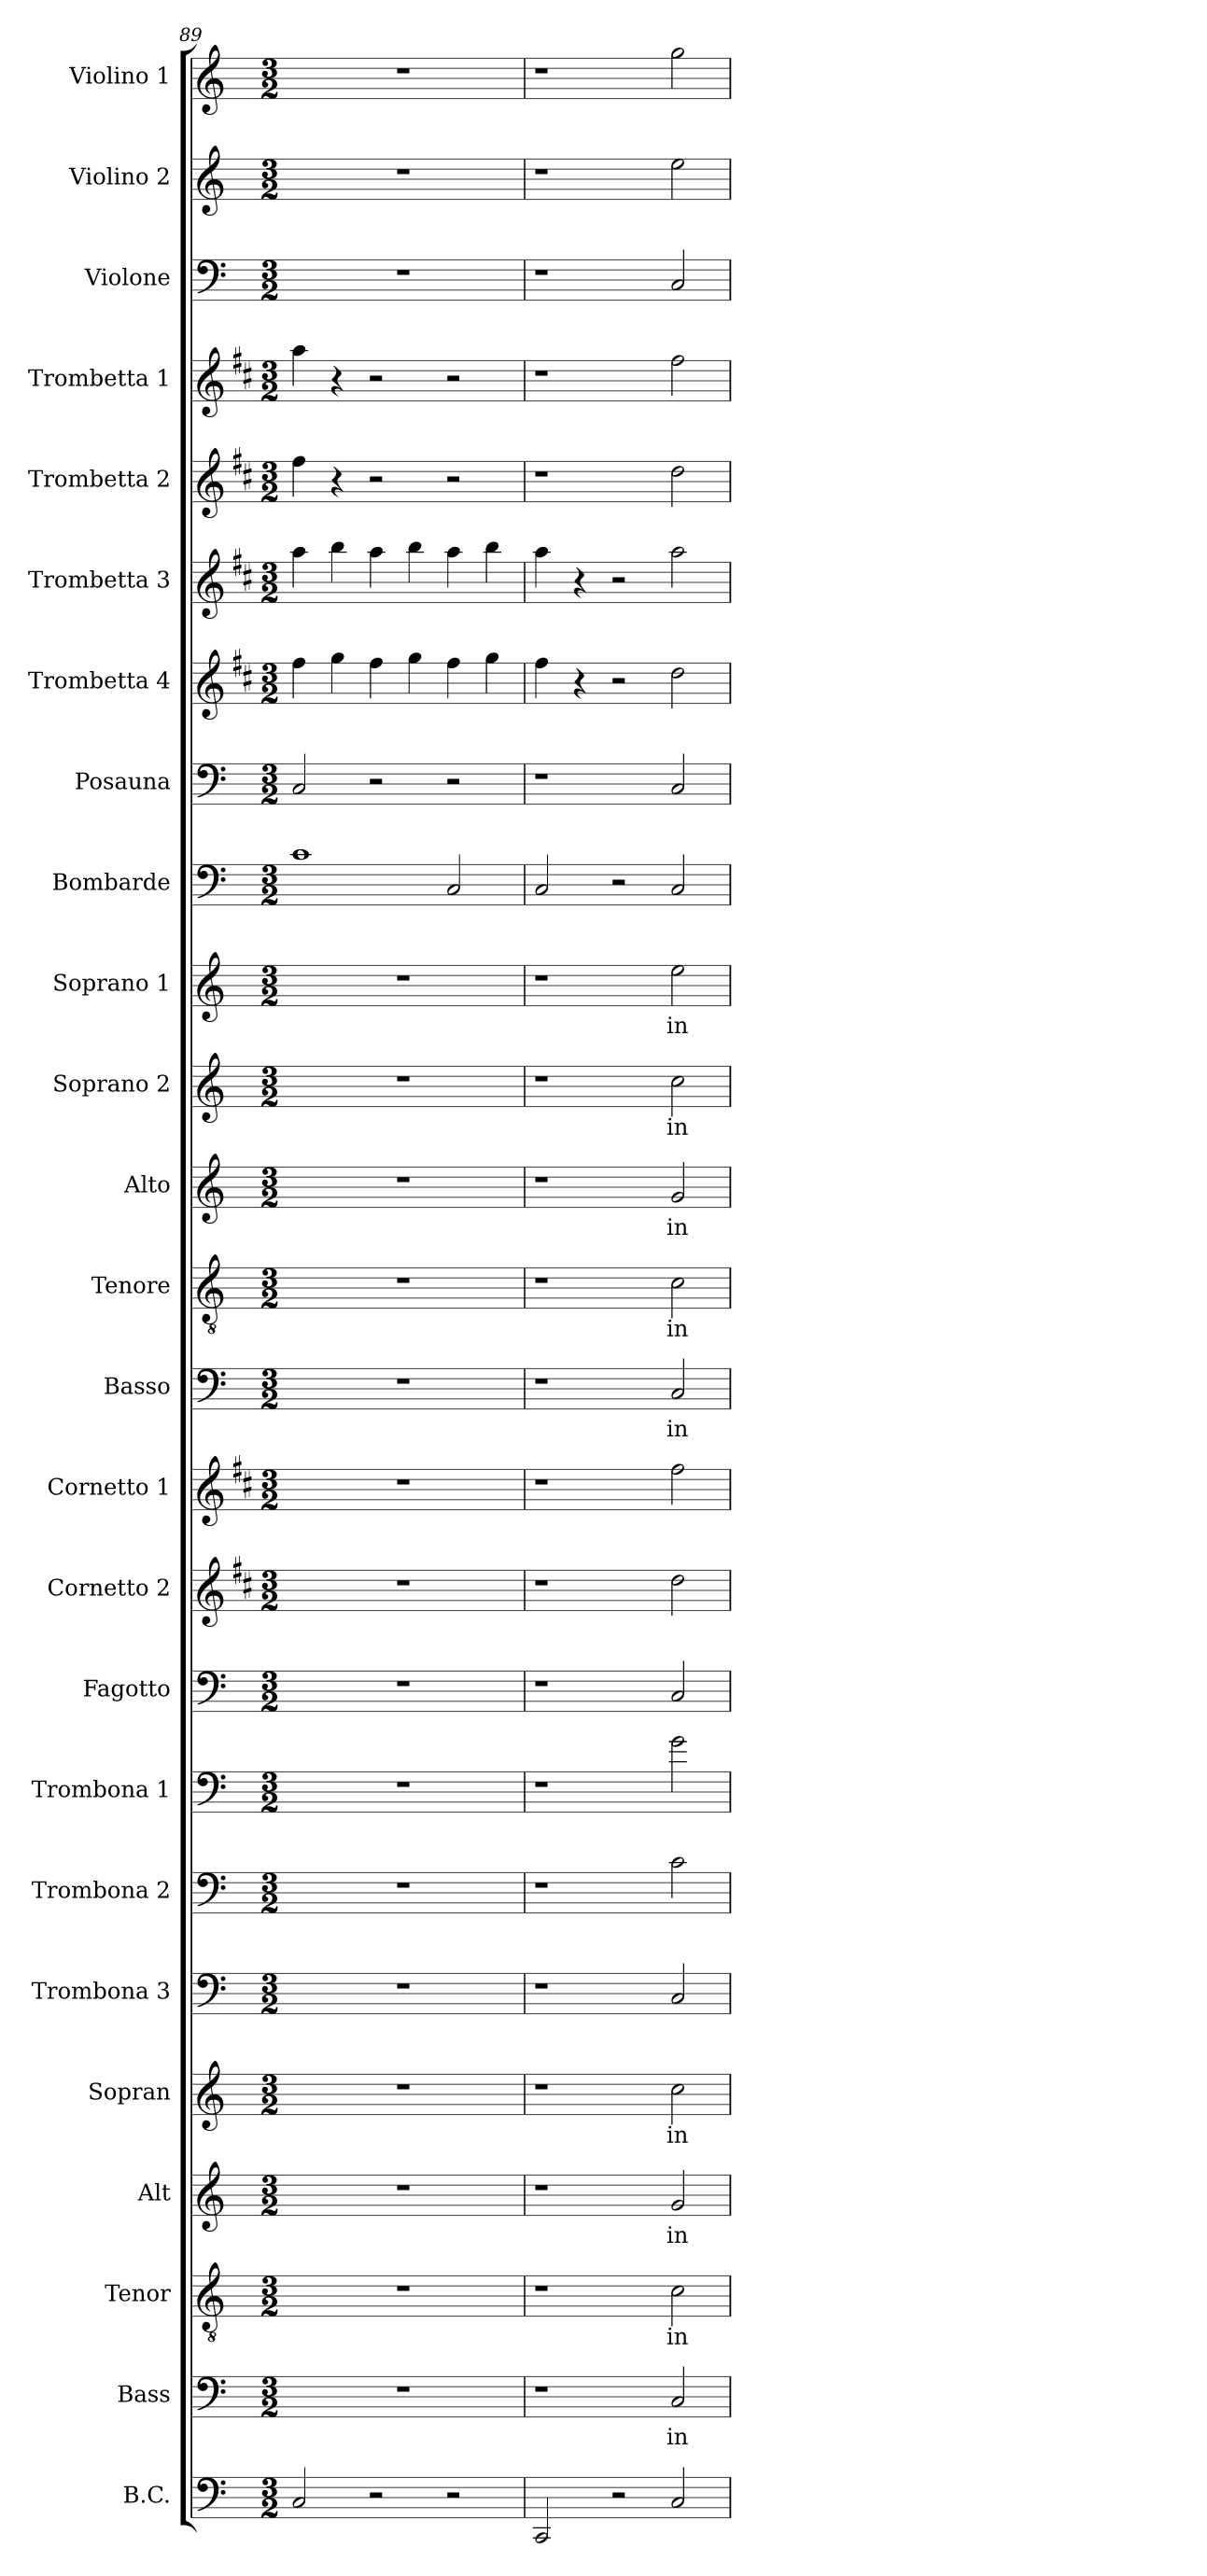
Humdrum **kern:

**kern	**kern	**text	**kern	**text	**kern	**text	**kern	**text	**kern	**kern	**kern	**kern	**kern	**kern	**kern	**text	**kern	**text	**kern	**text	**kern	**text	**kern	**text	**kern	**kern	**kern	**kern	**kern	**kern	**kern	**kern	**kern
*part25	*part24	*part24	*part23	*part23	*part22	*part22	*part21	*part21	*part20	*part19	*part18	*part17	*part16	*part15	*part14	*part14	*part13	*part13	*part12	*part12	*part11	*part11	*part10	*part10	*part9	*part8	*part7	*part6	*part5	*part4	*part3	*part2	*part1
*staff25	*staff24	*staff24	*staff23	*staff23	*staff22	*staff22	*staff21	*staff21	*staff20	*staff19	*staff18	*staff17	*staff16	*staff15	*staff14	*staff14	*staff13	*staff13	*staff12	*staff12	*staff11	*staff11	*staff10	*staff10	*staff9	*staff8	*staff7	*staff6	*staff5	*staff4	*staff3	*staff2	*staff1
*I"B.C.	*I"Bass	*	*I"Tenor	*	*I"Alt	*	*I"Sopran	*	*I"Trombona 3	*I"Trombona 2	*I"Trombona 1	*I"Fagotto	*I"Cornetto 2	*I"Cornetto 1	*I"Basso	*	*I"Tenore	*	*I"Alto	*	*I"Soprano 2	*	*I"Soprano 1	*	*I"Bombarde	*I"Posauna	*I"Trombetta 4	*I"Trombetta 3	*I"Trombetta 2	*I"Trombetta 1	*I"Violone	*I"Violino 2	*I"Violino 1
*I'B.C.	*I'B.	*	*I'T.	*	*I'A.	*	*I'S.	*	*I'Tbn. 2	*I'Tbn. 2	*I'Tbn. 1	*I'Fag.	*I'Cor. 2	*I'Cor. 1	*I'B.	*	*I'T.	*	*I'A.	*	*I'S.	*	*I'S.	*	*	*	*	*	*	*	*	*I'Vl. 2	*I'Vl. 1
*clefF4	*clefF4	*	*clefGv2	*	*clefG2	*	*clefG2	*	*clefF4	*clefF4	*clefF4	*clefF4	*clefG2	*clefG2	*clefF4	*	*clefGv2	*	*clefG2	*	*clefG2	*	*clefG2	*	*clefF4	*clefF4	*clefG2	*clefG2	*clefG2	*clefG2	*clefF4	*clefG2	*clefG2
*	*	*	*ITrd7c12	*	*	*	*	*	*	*	*	*	*ITrd1c2	*ITrd1c2	*	*	*ITrd7c12	*	*	*	*	*	*	*	*	*	*ITrd1c2	*ITrd1c2	*ITrd1c2	*ITrd1c2	*	*	*
*k[]	*k[]	*	*k[]	*	*k[]	*	*k[]	*	*k[]	*k[]	*k[]	*k[]	*k[]	*k[]	*k[]	*	*k[]	*	*k[]	*	*k[]	*	*k[]	*	*k[]	*k[]	*k[]	*k[]	*k[]	*k[]	*k[]	*k[]	*k[]
*C:	*C:	*	*C:	*	*C:	*	*C:	*	*C:	*C:	*C:	*C:	*C:	*C:	*C:	*	*C:	*	*C:	*	*C:	*	*C:	*	*C:	*C:	*C:	*C:	*C:	*C:	*C:	*C:	*C:
*M3/2	*M3/2	*	*M3/2	*	*M3/2	*	*M3/2	*	*M3/2	*M3/2	*M3/2	*M3/2	*M3/2	*M3/2	*M3/2	*	*M3/2	*	*M3/2	*	*M3/2	*	*M3/2	*	*M3/2	*M3/2	*M3/2	*M3/2	*M3/2	*M3/2	*M3/2	*M3/2	*M3/2
=89	=89	=89	=89	=89	=89	=89	=89	=89	=89	=89	=89	=89	=89	=89	=89	=89	=89	=89	=89	=89	=89	=89	=89	=89	=89	=89	=89	=89	=89	=89	=89	=89	=89
!	!LO:N:vis=1	!	!LO:N:vis=1	!	!LO:N:vis=1	!	!LO:N:vis=1	!	!LO:N:vis=1	!LO:N:vis=1	!LO:N:vis=1	!LO:N:vis=1	!LO:N:vis=1	!LO:N:vis=1	!LO:N:vis=1	!	!LO:N:vis=1	!	!LO:N:vis=1	!	!LO:N:vis=1	!	!LO:N:vis=1	!	!	!	!	!	!	!	!LO:N:vis=1	!LO:N:vis=1	!LO:N:vis=1
2Ci/	1.r	.	1.r	.	1.r	.	1.r	.	1.r	1.r	1.r	1.r	1.r	1.r	1.r	.	1.r	.	1.r	.	1.r	.	1.r	.	1ci	2Ci/	4eei\	4ggi\	4eei\	4ggi\	1.r	1.r	1.r
.	.	.	.	.	.	.	.	.	.	.	.	.	.	.	.	.	.	.	.	.	.	.	.	.	.	.	4ffi\	4aai\	4r	4r	.	.	.
2r	.	.	.	.	.	.	.	.	.	.	.	.	.	.	.	.	.	.	.	.	.	.	.	.	.	2r	4eei\	4ggi\	2r	2r	.	.	.
.	.	.	.	.	.	.	.	.	.	.	.	.	.	.	.	.	.	.	.	.	.	.	.	.	.	.	4ffi\	4aai\	.	.	.	.	.
2r	.	.	.	.	.	.	.	.	.	.	.	.	.	.	.	.	.	.	.	.	.	.	.	.	2Ci/	2r	4eei\	4ggi\	2r	2r	.	.	.
.	.	.	.	.	.	.	.	.	.	.	.	.	.	.	.	.	.	.	.	.	.	.	.	.	.	.	4ffi\	4aai\	.	.	.	.	.
=90	=90	=90	=90	=90	=90	=90	=90	=90	=90	=90	=90	=90	=90	=90	=90	=90	=90	=90	=90	=90	=90	=90	=90	=90	=90	=90	=90	=90	=90	=90	=90	=90	=90
2CCi/	1r	.	1r	.	1r	.	1r	.	1r	1r	1r	1r	1r	1r	1r	.	1r	.	1r	.	1r	.	1r	.	2Ci/	1r	4eei\	4ggi\	1r	1r	1r	1r	1r
.	.	.	.	.	.	.	.	.	.	.	.	.	.	.	.	.	.	.	.	.	.	.	.	.	.	.	4r	4r	.	.	.	.	.
2r	.	.	.	.	.	.	.	.	.	.	.	.	.	.	.	.	.	.	.	.	.	.	.	.	2r	.	2r	2r	.	.	.	.	.
!	!	!LO:LY:b:color=#000000	!	!	!	!	!	!	!	!	!	!	!	!	!	!	!	!	!	!	!	!	!	!	!	!	!	!	!	!	!	!	!
!	!	!	!	!LO:LY:b:color=#000000	!	!	!	!	!	!	!	!	!	!	!	!	!	!	!	!	!	!	!	!	!	!	!	!	!	!	!	!	!
!	!	!	!	!	!	!LO:LY:b:color=#000000	!	!	!	!	!	!	!	!	!	!	!	!	!	!	!	!	!	!	!	!	!	!	!	!	!	!	!
!	!	!	!	!	!	!	!	!LO:LY:b:color=#000000	!	!	!	!	!	!	!	!	!	!	!	!	!	!	!	!	!	!	!	!	!	!	!	!	!
!	!	!	!	!	!	!	!	!	!	!	!	!	!	!	!	!LO:LY:b:color=#000000	!	!	!	!	!	!	!	!	!	!	!	!	!	!	!	!	!
!	!	!	!	!	!	!	!	!	!	!	!	!	!	!	!	!	!	!LO:LY:b:color=#000000	!	!	!	!	!	!	!	!	!	!	!	!	!	!	!
!	!	!	!	!	!	!	!	!	!	!	!	!	!	!	!	!	!	!	!	!LO:LY:b:color=#000000	!	!	!	!	!	!	!	!	!	!	!	!	!
!	!	!	!	!	!	!	!	!	!	!	!	!	!	!	!	!	!	!	!	!	!	!LO:LY:b:color=#000000	!	!	!	!	!	!	!	!	!	!	!
!	!	!	!	!	!	!	!	!	!	!	!	!	!	!	!	!	!	!	!	!	!	!	!	!LO:LY:b:color=#000000	!	!	!	!	!	!	!	!	!
2Ci/	2Ci/	in	2Ci\	in	2gi/	in	2cci\	in	2Ci/	2ci\	2gi\	2Ci/	2cci\	2eei\	2Ci/	in	2Ci\	in	2gi/	in	2cci\	in	2eei\	in	2Ci/	2Ci/	2cci\	2ggi\	2cci\	2eei\	2Ci/	2eei\	2ggi\
=	=	=	=	=	=	=	=	=	=	=	=	=	=	=	=	=	=	=	=	=	=	=	=	=	=	=	=	=	=	=	=	=	=
*-	*-	*-	*-	*-	*-	*-	*-	*-	*-	*-	*-	*-	*-	*-	*-	*-	*-	*-	*-	*-	*-	*-	*-	*-	*-	*-	*-	*-	*-	*-	*-	*-	*-
